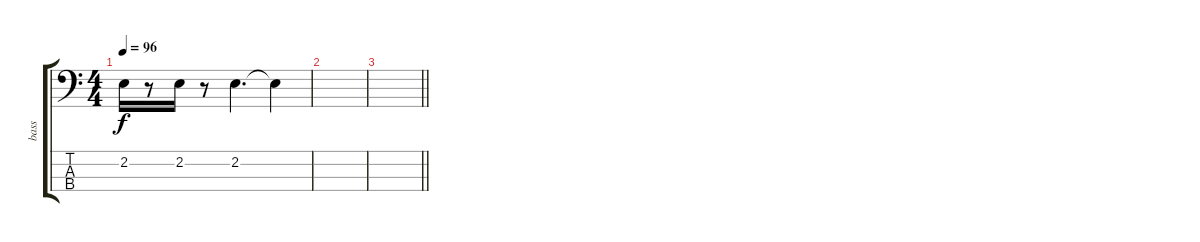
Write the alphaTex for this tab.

\track ("bass" "bass") {instrument electricbassfinger}
\staff {score tabs}
\tuning (G2 D2 A1 E1) {hide}
\ts (4 4)
\tempo 96
\clef f4
\ks c
2.2.16{dy f} r.8 2.2.16 r.8 2.2.4{d} 2.2{t}.4 |
|
\barLineRight lightlight
